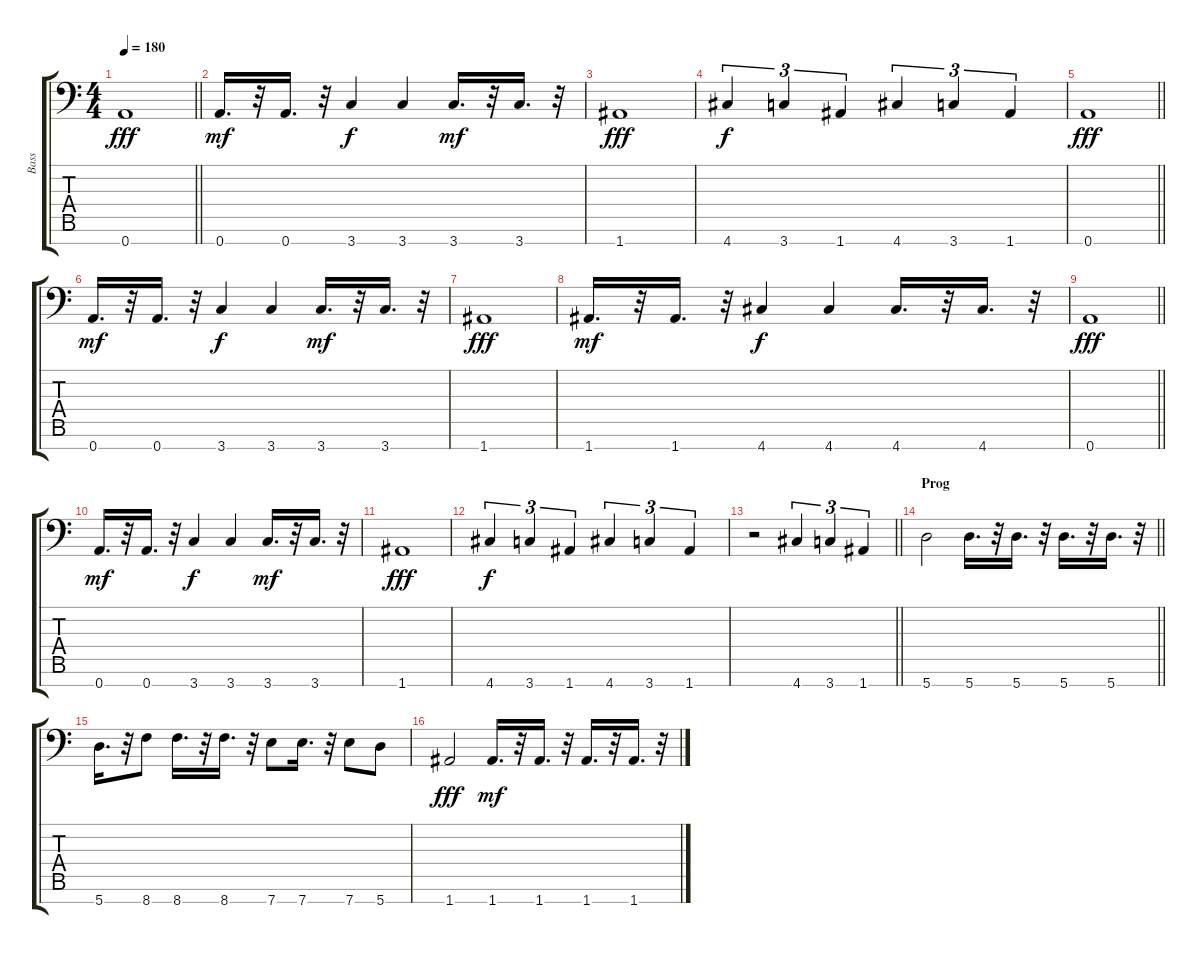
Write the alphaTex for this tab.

\track ("Bass" "Bass") {instrument electricbasspick}
\staff {score tabs}
\tuning (E4 B3 G3 D3 A2 E2 A1) {hide}
\ts (4 4)
\tempo 180
\clef f4
\barLineRight lightlight
\ks c
0.7.1{dy fff} |
0.7.16{d dy mf} r.32 0.7.16{d} r.32 3.7.4{dy f} 3.7.4 3.7.16{d dy mf} r.32 3.7.16{d} r.32 |
1.7.1{dy fff} |
4.7.4{tu (3 2) dy f} 3.7.4{tu (3 2)} 1.7.4{tu (3 2)} 4.7.4{tu (3 2)} 3.7.4{tu (3 2)} 1.7.4{tu (3 2)} |
\barLineRight lightlight
0.7.1{dy fff} |
0.7.16{d dy mf} r.32 0.7.16{d} r.32 3.7.4{dy f} 3.7.4 3.7.16{d dy mf} r.32 3.7.16{d} r.32 |
1.7.1{dy fff} |
1.7.16{d dy mf} r.32 1.7.16{d} r.32 4.7.4{dy f} 4.7.4 4.7.16{d} r.32 4.7.16{d} r.32 |
\barLineRight lightlight
0.7.1{dy fff} |
0.7.16{d dy mf} r.32 0.7.16{d} r.32 3.7.4{dy f} 3.7.4 3.7.16{d dy mf} r.32 3.7.16{d} r.32 |
1.7.1{dy fff} |
4.7.4{tu (3 2) dy f} 3.7.4{tu (3 2)} 1.7.4{tu (3 2)} 4.7.4{tu (3 2)} 3.7.4{tu (3 2)} 1.7.4{tu (3 2)} |
\barLineRight lightlight
r.2 4.7.4{tu (3 2)} 3.7.4{tu (3 2)} 1.7.4{tu (3 2)} |
\section ("" "Prog")
\barLineRight lightlight
5.7.2 5.7.16{d} r.32 5.7.16{d} r.32 5.7.16{d} r.32 5.7.16{d} r.32 |
5.7.16{d} r.32 8.7.8 8.7.16{d} r.32 8.7.16{d} r.32 7.7.8 7.7.16{d} r.32 7.7.8 5.7.8 |
1.7.2{dy fff} 1.7.16{d dy mf} r.32 1.7.16{d} r.32 1.7.16{d} r.32 1.7.16{d} r.32
